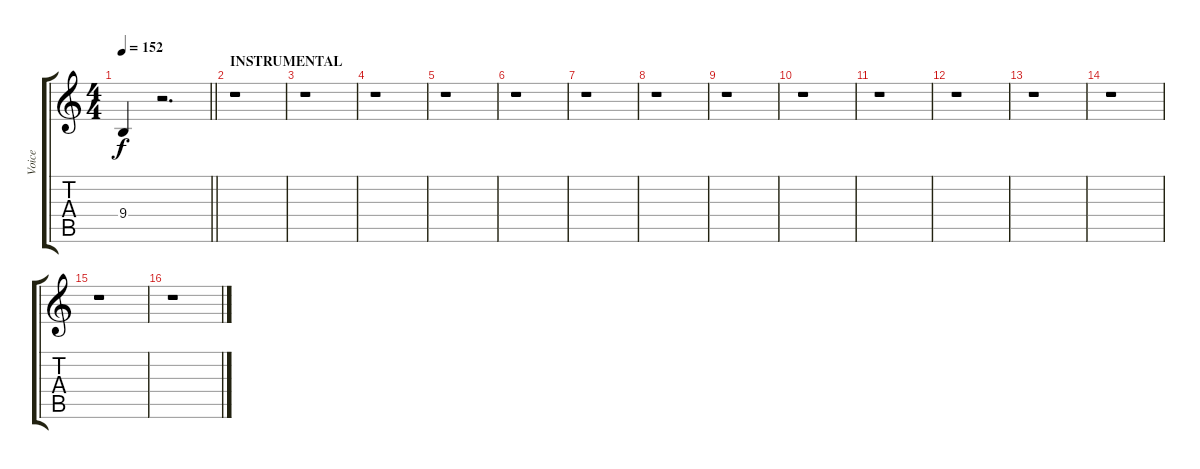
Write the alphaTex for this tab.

\track ("Voice" "Voice") {instrument lead6voice}
\staff {score tabs}
\tuning (E4 B3 G3 D3 A2 E2) {hide}
\ts (4 4)
\tempo 152
\clef g2
\barLineRight lightlight
\ks c
9.4{t}.4{dy f} r.2{d} |
\section ("" "INSTRUMENTAL")
r.1 |
r.1 |
r.1 |
r.1 |
r.1 |
r.1 |
r.1 |
r.1 |
r.1 |
r.1 |
r.1 |
r.1 |
r.1 |
r.1 |
r.1
